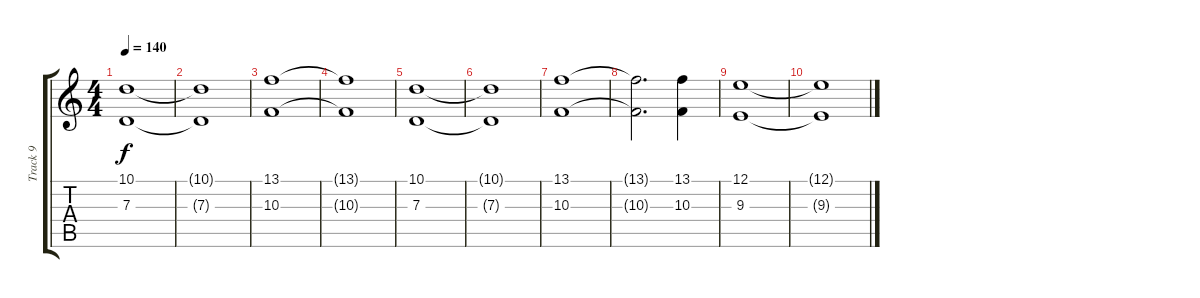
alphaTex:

\track ("Track 9" "Track 9") {instrument pad6metallic}
\staff {score tabs}
\tuning (E4 B3 G3 D3 A2 E2) {hide}
\ts (4 4)
\tempo 140
\clef g2
\ks c
(10.1 7.3).1{dy f} |
(10.1{t} 7.3{t}).1 |
(13.1 10.3).1 |
(13.1{t} 10.3{t}).1 |
(10.1 7.3).1 |
(10.1{t} 7.3{t}).1 |
(13.1 10.3).1 |
(13.1{t} 10.3{t}).2{d} (13.1 10.3).4 |
(12.1 9.3).1 |
(12.1{t} 9.3{t}).1
